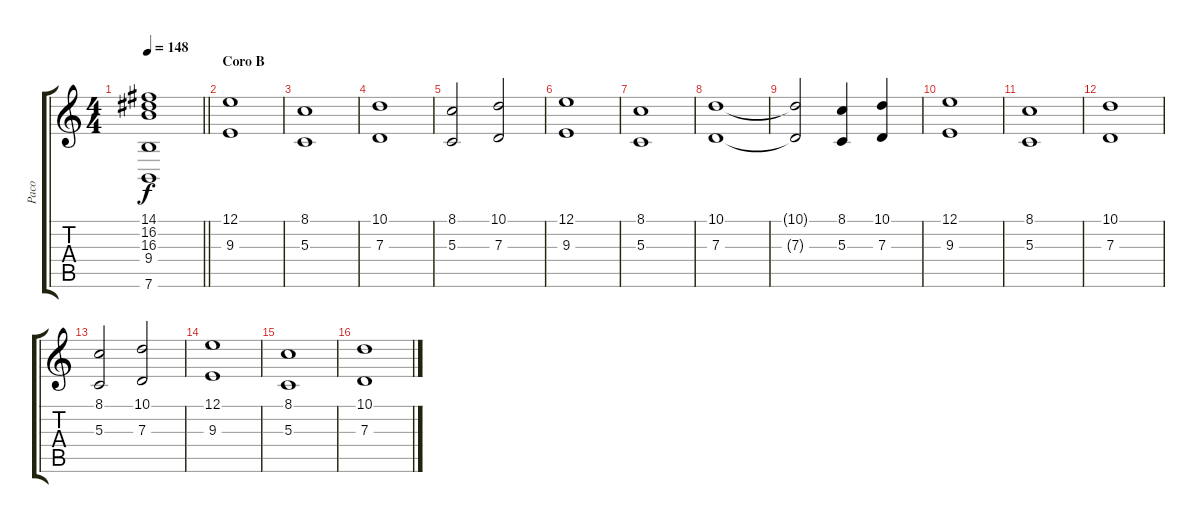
\track ("Paco" "Paco") {instrument stringensemble1}
\staff {score tabs}
\tuning (E4 B3 G3 D3 A2 E2) {hide}
\ts (4 4)
\tempo 148
\clef g2
\barLineRight lightlight
\ks c
(14.1{t} 16.2{t} 16.3{t} 9.4{t} 7.6{t}).1{dy f} |
\section ("" "Coro B")
(12.1 9.3).1 |
(8.1 5.3).1 |
(10.1 7.3).1 |
(8.1 5.3).2 (10.1 7.3).2 |
(12.1 9.3).1 |
(8.1 5.3).1 |
(10.1 7.3).1 |
(10.1{t} 7.3{t}).2 (8.1 5.3).4 (10.1 7.3).4 |
(12.1 9.3).1 |
(8.1 5.3).1 |
(10.1 7.3).1 |
(8.1 5.3).2 (10.1 7.3).2 |
(12.1 9.3).1 |
(8.1 5.3).1 |
(10.1 7.3).1
